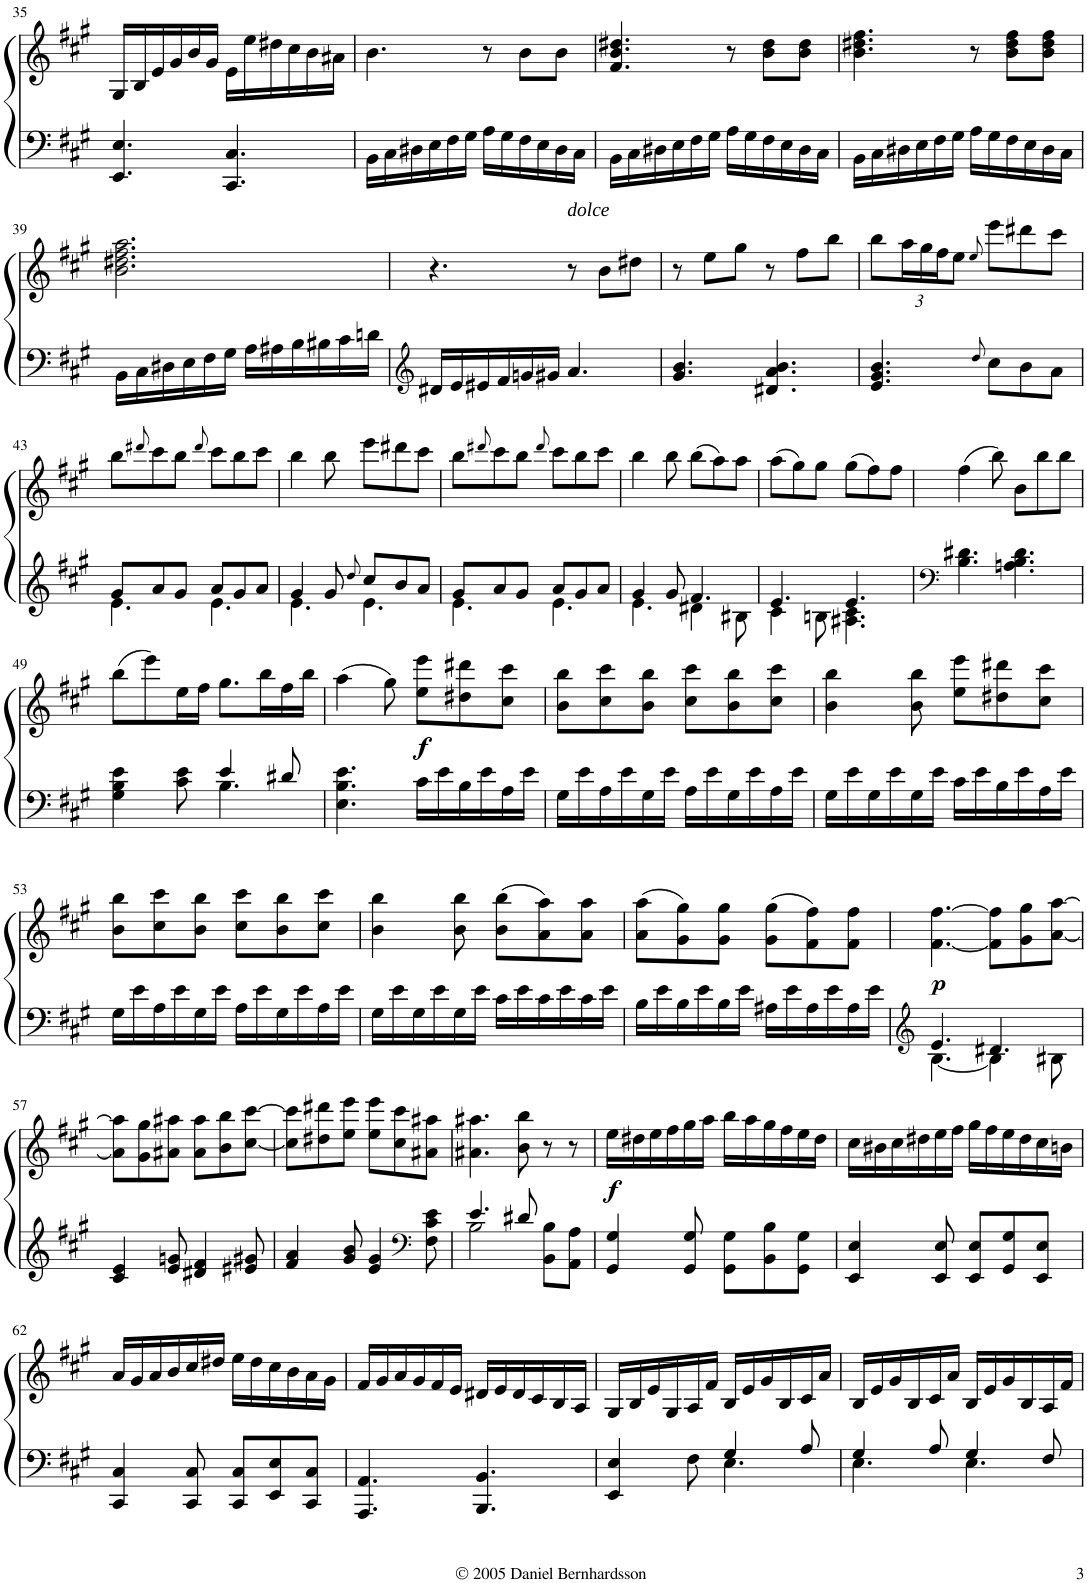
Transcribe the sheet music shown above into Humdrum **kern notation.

**kern	**kern	**dynam
*part1	*part1	*part1
*staff2	*staff1	*staff1/2
*I"Piano	*	*
*I'Pno.	*	*
!!LO:PB:g=z
*clefF4	*clefG2	*
*k[f#c#g#]	*k[f#c#g#]	*
*A:	*A:	*
*M6/8	*M6/8	*
=35	=35	=35
4.EE/ 4.E/	16G#/LL	.
.	16B/	.
.	16e/	.
.	16g#/	.
.	16b/	.
.	16g#/JJ	.
4.CC#/ 4.C#/	16e\LL	.
.	16ee\	.
.	16dd#X\	.
.	16cc#\	.
.	16b\	.
.	16a#X\JJ	.
=36	=36	=36
16BB\LL	4.b\	.
16C#\	.	.
16D#X\	.	.
16E\	.	.
16F#\	.	.
16G#\JJ	.	.
16A\LL	8r	.
16G#\	.	.
16F#\	8b\L	.
16E\	.	.
16D#\	8b\J	.
16C#\JJ	.	.
=37	=37	=37
16BB\LL	4.f#/ 4.b/ 4.dd#X/	.
16C#\	.	.
16D#X\	.	.
16E\	.	.
16F#\	.	.
16G#\JJ	.	.
16A\LL	8r	.
16G#\	.	.
16F#\	8b\ 8dd#\L	.
16E\	.	.
16D#\	8b\ 8dd#\J	.
16C#\JJ	.	.
=38	=38	=38
16BB\LL	4.b\ 4.dd#X\ 4.ff#\	.
16C#\	.	.
16D#X\	.	.
16E\	.	.
16F#\	.	.
16G#\JJ	.	.
16A\LL	8r	.
16G#\	.	.
16F#\	8b\ 8dd#\ 8ff#\L	.
16E\	.	.
16D#\	8b\ 8dd#\ 8ff#\J	.
16C#\JJ	.	.
!!LO:LB:g=z
=39	=39	=39
16BB\LL	2.b\ 2.dd#X\ 2.ff#\ 2.aa\	.
16C#\	.	.
16D#X\	.	.
16E\	.	.
16F#\	.	.
16G#\JJ	.	.
16A\LL	.	.
16A#X\	.	.
16B\	.	.
16B#X\	.	.
16c#\	.	.
16dn\JJ	.	.
=40	=40	=40
*clefG2	*	*
16d#X/LL	4.r	.
16e/	.	.
16e#X/	.	.
16f#/	.	.
16gn/	.	.
16g#X/JJ	.	.
!	!LO:TX:a:i:t=dolce	!
4.a/	8r	.
.	8b\L	.
.	8dd#X\J	.
=41	=41	=41
4.g#/ 4.b/	8r	.
.	8ee\L	.
.	8gg#\J	.
4.d#X/ 4.a/ 4.b/	8r	.
.	8ff#\L	.
.	8bb\J	.
=42	=42	=42
4.e/ 4.g#/ 4.b/	8bb\L	.
*	*Xbrackettup	*
.	24aa\L	.
.	24gg#\	.
.	24ff#\J	.
.	8ee\J	.
8qdd/	8qee/	.
8cc#\L	8eee\L	.
8b\	8ddd#X\	.
8a\J	8ccc#\J	.
!!LO:LB:g=z
=43	=43	=43
*^	*	*
8g#/L	4.e\	8bb\L	.
.	.	8qddd#X/	.
8a/	.	8ccc#\	.
8g#/J	.	8bb\J	.
.	.	8qddd#/	.
8a/L	4.e\	8ccc#\L	.
8g#/	.	8bb\	.
8a/J	.	8ccc#\J	.
=44	=44	=44	=44
4g#/	4.e\	4bb\	.
8g#/	.	8bb\	.
8qdd/	.	.	.
8cc#/L	4.e\	8eee\L	.
8b/	.	8ddd#X\	.
8a/J	.	8ccc#\J	.
=45	=45	=45	=45
8g#/L	4.e\	8bb\L	.
.	.	8qddd#X/	.
8a/	.	8ccc#\	.
8g#/J	.	8bb\J	.
.	.	8qddd#/	.
8a/L	4.e\	8ccc#\L	.
8g#/	.	8bb\	.
8a/J	.	8ccc#\J	.
=46	=46	=46	=46
4g#/	4.e\	4bb\	.
8g#/	.	8bb\	.
4.f#/	4d#X\	(8bb\L	.
.	.	8aa\)	.
.	8B#X\	8aa\J	.
=47	=47	=47	=47
4.e/	4c#\	(8aa\L	.
.	.	8gg#\)	.
.	8Bn\	8gg#\J	.
4.e/	4.A#X\ 4.c#\	(8gg#\L	.
.	.	8ff#\)	.
.	.	8ff#\J	.
*v	*v	*	*
=48	=48	=48
*clefF4	*	*
4.B\ 4.d#X\	(4ff#\	.
.	8bb\)	.
4.An\ 4.B\ 4.d#\	8b\L	.
.	8bb\	.
.	8bb\J	.
!!LO:LB:g=z
=49	=49	=49
*^	*	*
4G#\ 4B\ 4e\	4.ryy	(8bb\L	.
.	.	8eee\)	.
8c#\ 8e\	.	16ee\L	.
.	.	16ff#\JJ	.
4e/	4.B\	8.gg#\L	.
.	.	16bb\L	.
8d#X/	.	16ff#\	.
.	.	16bb\JJ	.
*v	*v	*	*
=50	=50	=50
4.E\ 4.B\ 4.e\	(4aa\	.
.	8gg#\)	.
!	!	!LO:DY:b
16c#\LL	8ee\ 8eee\L	f
16e\	.	.
16B\	8dd#X\ 8ddd#X\	.
16e\	.	.
16A\	8cc#\ 8ccc#\J	.
16e\JJ	.	.
=51	=51	=51
16G#\LL	8b\ 8bb\L	.
16e\	.	.
16A\	8cc#\ 8ccc#\	.
16e\	.	.
16G#\	8b\ 8bb\J	.
16e\JJ	.	.
16A\LL	8cc#\ 8ccc#\L	.
16e\	.	.
16G#\	8b\ 8bb\	.
16e\	.	.
16A\	8cc#\ 8ccc#\J	.
16e\JJ	.	.
=52	=52	=52
16G#\LL	4b\ 4bb\	.
16e\	.	.
16G#\	.	.
16e\	.	.
16G#\	8b\ 8bb\	.
16e\JJ	.	.
16c#\LL	8ee\ 8eee\L	.
16e\	.	.
16B\	8dd#X\ 8ddd#X\	.
16e\	.	.
16A\	8cc#\ 8ccc#\J	.
16e\JJ	.	.
!!LO:LB:g=z
=53	=53	=53
16G#\LL	8b\ 8bb\L	.
16e\	.	.
16A\	8cc#\ 8ccc#\	.
16e\	.	.
16G#\	8b\ 8bb\J	.
16e\JJ	.	.
16A\LL	8cc#\ 8ccc#\L	.
16e\	.	.
16G#\	8b\ 8bb\	.
16e\	.	.
16A\	8cc#\ 8ccc#\J	.
16e\JJ	.	.
=54	=54	=54
16G#\LL	4b\ 4bb\	.
16e\	.	.
16G#\	.	.
16e\	.	.
16G#\	8b\ 8bb\	.
16e\JJ	.	.
16c#\LL	(8b\ 8bb\L	.
16e\	.	.
16c#\	8a\ 8aa\)	.
16e\	.	.
16c#\	8a\ 8aa\J	.
16e\JJ	.	.
=55	=55	=55
16B\LL	(8a\ 8aa\L	.
16e\	.	.
16B\	8g#\ 8gg#\)	.
16e\	.	.
16B\	8g#\ 8gg#\J	.
16e\JJ	.	.
16A#X\LL	(8g#\ 8gg#\L	.
16e\	.	.
16A#\	8f#\ 8ff#\)	.
16e\	.	.
16A#\	8f#\ 8ff#\J	.
16e\JJ	.	.
=56	=56	=56
*clefG2	*	*
*^	*	*
!	!	!	!LO:DY:b
4.e/	[4.B\	[4.f#\ [4.ff#\	p
4.d#X/	4B\]	8f#\] 8ff#\]L	.
.	.	8g#\ 8gg#\	.
.	8B#X\	[8a\ [8aa\J	.
*v	*v	*	*
!!LO:LB:g=z
=57	=57	=57
4c#/ 4e/	8a\] 8aa\]L	.
.	8g#\ 8gg#\	.
8e/ 8gn/	8a#X\ 8aa#X\J	.
4d#X/ 4f#/	8a#\ 8aa#\L	.
.	8b\ 8bb\	.
8e#X/ 8g#X/	[8cc#\ [8ccc#\J	.
=58	=58	=58
4f#/ 4a/	8cc#\] 8ccc#\]L	.
.	8dd#X\ 8ddd#X\	.
8g#/ 8b/	8ee\ 8eee\J	.
4e/ 4g#/	8ee\ 8eee\L	.
.	8cc#\ 8ccc#\	.
*clefF4	*	*
8F#\ 8c#\ 8e\	8a#X\ 8aa#X\J	.
=59	=59	=59
*^	*	*
4.e/	2B\	4.a#X\ 4.aa#X\	.
8d#X/	.	8b\ 8bb\	.
8BB\ 8B\L	8ryy	8r	.
8AA\ 8A\J	8ryy	8r	.
=60	=60	=60	=60
!	!	!	!LO:DY:b
*v	*v	*	*
4GG#/ 4G#/	16ee\LL	f
.	16dd#X\	.
.	16ee\	.
.	16ff#\	.
8GG#/ 8G#/	16gg#\	.
.	16aa\JJ	.
8GG#\ 8G#\L	16bb\LL	.
.	16aa\	.
8BB\ 8B\	16gg#\	.
.	16ff#\	.
8GG#\ 8G#\J	16ee\	.
.	16dd#\JJ	.
=61	=61	=61
4EE/ 4E/	16cc#\LL	.
.	16b#X\	.
.	16cc#\	.
.	16dd#X\	.
8EE/ 8E/	16ee\	.
.	16ff#\JJ	.
8EE/ 8E/L	16gg#\LL	.
.	16ff#\	.
8GG#/ 8G#/	16ee\	.
.	16dd#\	.
8EE/ 8E/J	16cc#\	.
.	16bn\JJ	.
!!LO:LB:g=z
=62	=62	=62
4CC#/ 4C#/	16a/LL	.
.	16g#/	.
.	16a/	.
.	16b/	.
8CC#/ 8C#/	16cc#/	.
.	16dd#X/JJ	.
8CC#/ 8C#/L	16ee\LL	.
.	16dd#\	.
8EE/ 8E/	16cc#\	.
.	16b\	.
8CC#/ 8C#/J	16a\	.
.	16g#\JJ	.
=63	=63	=63
4.AAA/ 4.AA/	16f#/LL	.
.	16g#/	.
.	16a/	.
.	16g#/	.
.	16f#/	.
.	16e/JJ	.
4.BBB/ 4.BB/	16d#X/LL	.
.	16e/	.
.	16d#/	.
.	16c#/	.
.	16B/	.
.	16A/JJ	.
=64	=64	=64
*^	*	*
4EE/ 4E/	4.ryy	16G#/LL	.
.	.	16B/	.
.	.	16e/	.
.	.	16G#/	.
8F#\	.	16A/	.
.	.	16f#/JJ	.
4G#/	4.E\	16B/LL	.
.	.	16e/	.
.	.	16g#/	.
.	.	16B/	.
8A/	.	16c#/	.
.	.	16a/JJ	.
=65	=65	=65	=65
4G#/	4.E\	16B/LL	.
.	.	16e/	.
.	.	16g#/	.
.	.	16B/	.
8A/	.	16c#/	.
.	.	16a/JJ	.
4G#/	4.E\	16B/LL	.
.	.	16e/	.
.	.	16g#/	.
.	.	16B/	.
8F#/	.	16A/	.
.	.	16f#/JJ	.
*v	*v	*	*
=	=	=
*-	*-	*-
